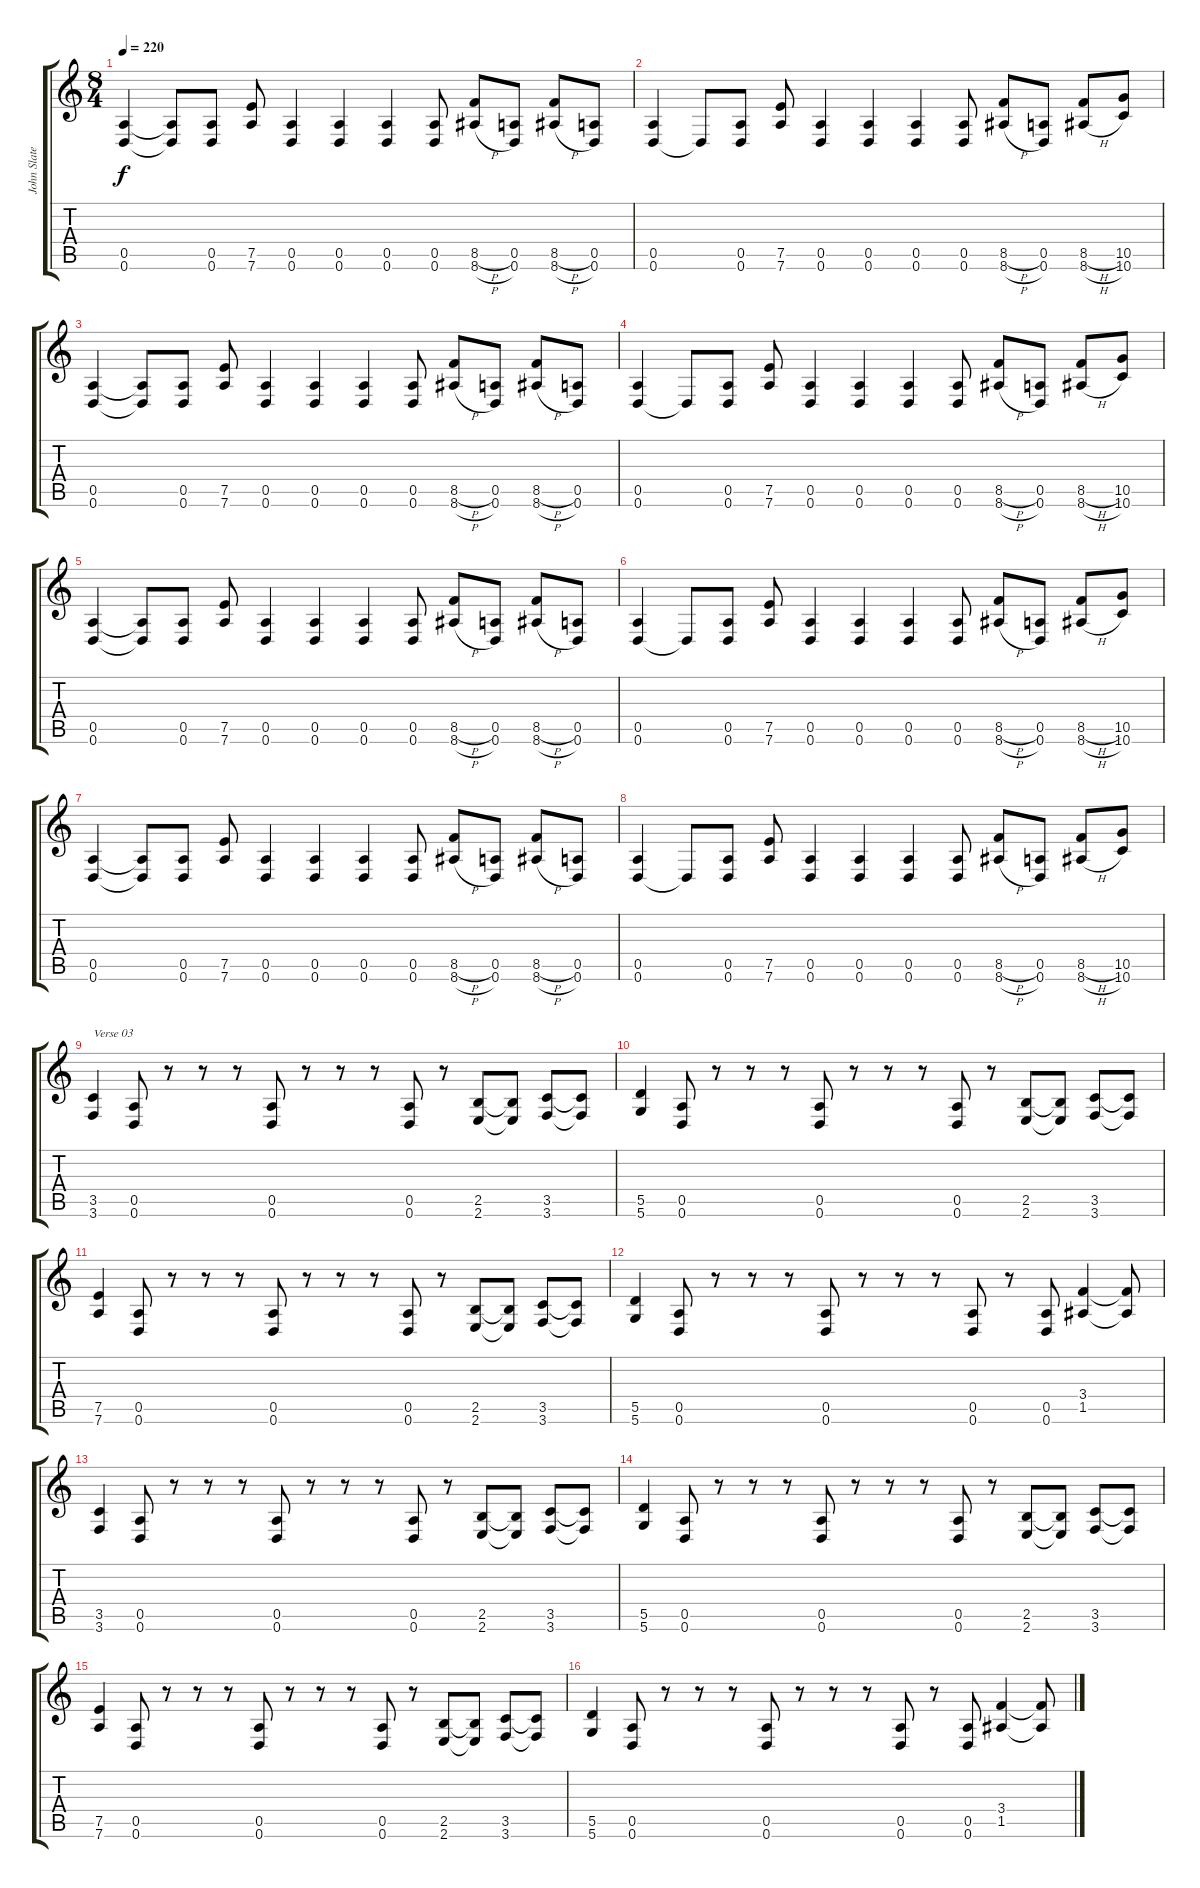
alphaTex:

\track ("John Slater" "John Slate") {instrument distortionguitar}
\staff {score tabs}
\tuning (E4 B3 G3 D3 A2 D2) {hide}
\ts (8 4)
\tempo 220
\clef g2
\ks c
(0.5 0.6).4{dy f} (0.5{t} 0.6{t}).8 (0.5 0.6).8 (7.5 7.6).8 (0.5 0.6).4 (0.5 0.6).4 (0.5 0.6).4 (0.5 0.6).8 (8.5{h} 8.6{h}).8 (0.5 0.6).8 (8.5{h} 8.6{h}).8 (0.5 0.6).8 |
(0.5 0.6).4 0.6{t}.8 (0.5 0.6).8 (7.5 7.6).8 (0.5 0.6).4 (0.5 0.6).4 (0.5 0.6).4 (0.5 0.6).8 (8.5{h} 8.6{h}).8 (0.5 0.6).8 (8.5{h} 8.6{h}).8 (10.5 10.6).8 |
(0.5 0.6).4 (0.5{t} 0.6{t}).8 (0.5 0.6).8 (7.5 7.6).8 (0.5 0.6).4 (0.5 0.6).4 (0.5 0.6).4 (0.5 0.6).8 (8.5{h} 8.6{h}).8 (0.5 0.6).8 (8.5{h} 8.6{h}).8 (0.5 0.6).8 |
(0.5 0.6).4 0.6{t}.8 (0.5 0.6).8 (7.5 7.6).8 (0.5 0.6).4 (0.5 0.6).4 (0.5 0.6).4 (0.5 0.6).8 (8.5{h} 8.6{h}).8 (0.5 0.6).8 (8.5{h} 8.6{h}).8 (10.5 10.6).8 |
(0.5 0.6).4 (0.5{t} 0.6{t}).8 (0.5 0.6).8 (7.5 7.6).8 (0.5 0.6).4 (0.5 0.6).4 (0.5 0.6).4 (0.5 0.6).8 (8.5{h} 8.6{h}).8 (0.5 0.6).8 (8.5{h} 8.6{h}).8 (0.5 0.6).8 |
(0.5 0.6).4 0.6{t}.8 (0.5 0.6).8 (7.5 7.6).8 (0.5 0.6).4 (0.5 0.6).4 (0.5 0.6).4 (0.5 0.6).8 (8.5{h} 8.6{h}).8 (0.5 0.6).8 (8.5{h} 8.6{h}).8 (10.5 10.6).8 |
(0.5 0.6).4 (0.5{t} 0.6{t}).8 (0.5 0.6).8 (7.5 7.6).8 (0.5 0.6).4 (0.5 0.6).4 (0.5 0.6).4 (0.5 0.6).8 (8.5{h} 8.6{h}).8 (0.5 0.6).8 (8.5{h} 8.6{h}).8 (0.5 0.6).8 |
(0.5 0.6).4 0.6{t}.8 (0.5 0.6).8 (7.5 7.6).8 (0.5 0.6).4 (0.5 0.6).4 (0.5 0.6).4 (0.5 0.6).8 (8.5{h} 8.6{h}).8 (0.5 0.6).8 (8.5{h} 8.6{h}).8 (10.5 10.6).8 |
(3.5 3.6).4{txt "Verse 03"} (0.5 0.6).8 r.8 r.8 r.8 (0.5 0.6).8 r.8 r.8 r.8 (0.5 0.6).8 r.8 (2.5 2.6).8 (2.5{t} 2.6{t}).8 (3.5 3.6).8 (3.5{t} 3.6{t}).8 |
(5.5 5.6).4 (0.5 0.6).8 r.8 r.8 r.8 (0.5 0.6).8 r.8 r.8 r.8 (0.5 0.6).8 r.8 (2.5 2.6).8 (2.5{t} 2.6{t}).8 (3.5 3.6).8 (3.5{t} 3.6{t}).8 |
(7.5 7.6).4 (0.5 0.6).8 r.8 r.8 r.8 (0.5 0.6).8 r.8 r.8 r.8 (0.5 0.6).8 r.8 (2.5 2.6).8 (2.5{t} 2.6{t}).8 (3.5 3.6).8 (3.5{t} 3.6{t}).8 |
(5.5 5.6).4 (0.5 0.6).8 r.8 r.8 r.8 (0.5 0.6).8 r.8 r.8 r.8 (0.5 0.6).8 r.8 (0.5 0.6).8 (3.4 1.5).4 (3.4{t} 1.5{t}).8 |
(3.5 3.6).4 (0.5 0.6).8 r.8 r.8 r.8 (0.5 0.6).8 r.8 r.8 r.8 (0.5 0.6).8 r.8 (2.5 2.6).8 (2.5{t} 2.6{t}).8 (3.5 3.6).8 (3.5{t} 3.6{t}).8 |
(5.5 5.6).4 (0.5 0.6).8 r.8 r.8 r.8 (0.5 0.6).8 r.8 r.8 r.8 (0.5 0.6).8 r.8 (2.5 2.6).8 (2.5{t} 2.6{t}).8 (3.5 3.6).8 (3.5{t} 3.6{t}).8 |
(7.5 7.6).4 (0.5 0.6).8 r.8 r.8 r.8 (0.5 0.6).8 r.8 r.8 r.8 (0.5 0.6).8 r.8 (2.5 2.6).8 (2.5{t} 2.6{t}).8 (3.5 3.6).8 (3.5{t} 3.6{t}).8 |
(5.5 5.6).4 (0.5 0.6).8 r.8 r.8 r.8 (0.5 0.6).8 r.8 r.8 r.8 (0.5 0.6).8 r.8 (0.5 0.6).8 (3.4 1.5).4 (3.4{t} 1.5{t}).8
